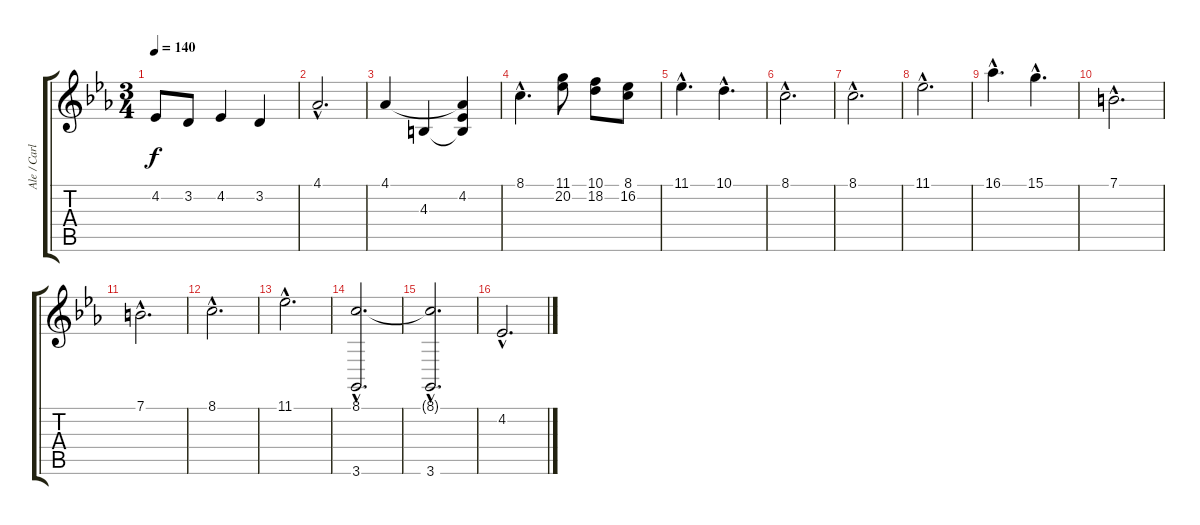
\track ("Ale / Carlitos" "Ale / Carl") {instrument stringensemble1}
\staff {score tabs}
\tuning (E4 B3 G3 D3 A2 E2) {hide}
\ts (3 4)
\tempo 140
\clef g2
\ks cminor
4.2.8{dy f} 3.2.8 4.2.4 3.2.4 |
4.1{hac}.2{d} |
4.1.4 4.3.4 (4.1{t} 4.2 4.3{t}).4 |
8.1{hac}.4{d} (11.1 20.2).8 (10.1 18.2).8 (8.1 16.2).8 |
11.1{hac}.4{d} 10.1{hac}.4{d} |
8.1{hac}.2{d} |
8.1{hac}.2{d} |
11.1{hac}.2{d} |
16.1{hac}.4{d} 15.1{hac}.4{d} |
7.1{hac}.2{d} |
7.1{hac}.2{d} |
8.1{hac}.2{d} |
11.1{hac}.2{d} |
(8.1{hac} 3.6{hac}).2{d} |
(8.1{hac t} 3.6{hac}).2{d} |
4.2{hac}.2{d volume 5 instrument choiraahs}
